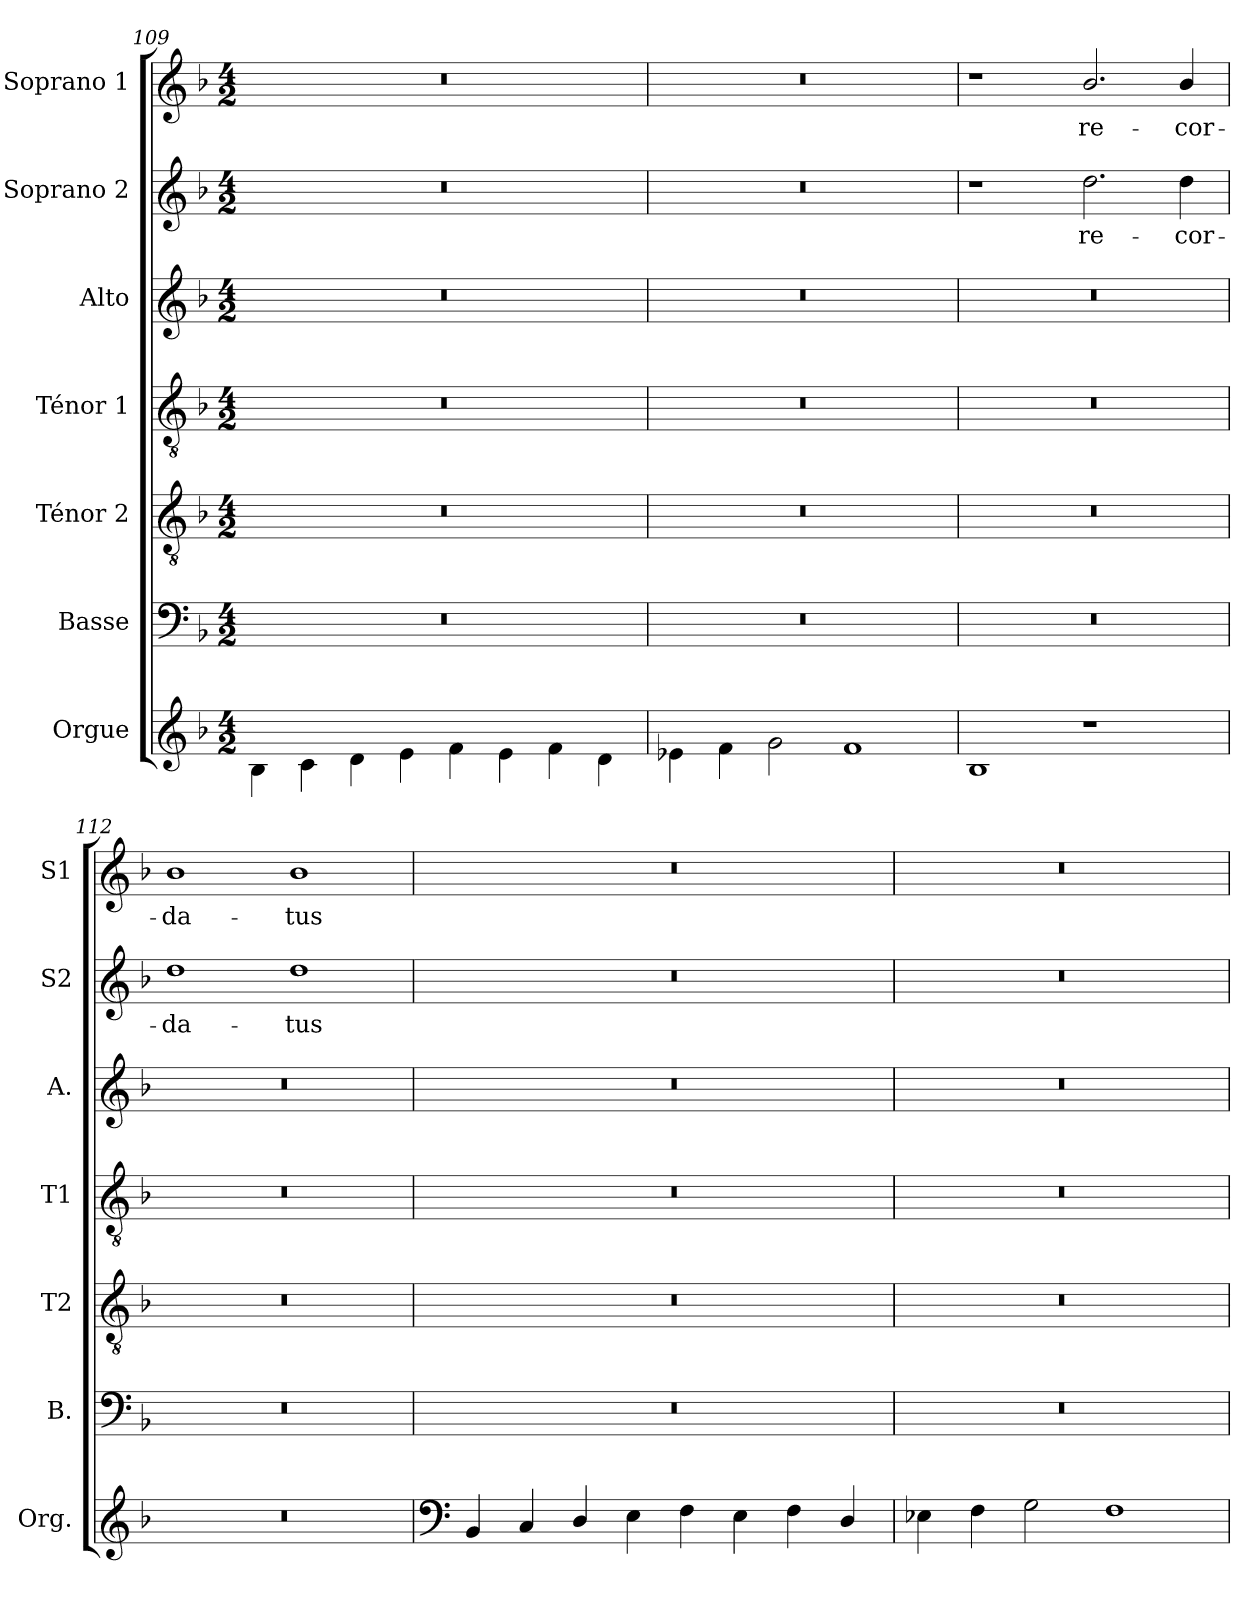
**kern	**kern	**kern	**kern	**kern	**kern	**text	**kern	**text
*part7	*part6	*part5	*part4	*part3	*part2	*part2	*part1	*part1
*staff7	*staff6	*staff5	*staff4	*staff3	*staff2	*staff2	*staff1	*staff1
*I"Orgue	*I"Basse	*I"Ténor 2	*I"Ténor 1	*I"Alto	*I"Soprano 2	*	*I"Soprano 1	*
*I'Org.	*I'B.	*I'T2	*I'T1	*I'A.	*I'S2	*	*I'S1	*
*clefG2	*clefF4	*clefGv2	*clefGv2	*clefG2	*clefG2	*	*clefG2	*
*k[b-]	*k[b-]	*k[b-]	*k[b-]	*k[b-]	*k[b-]	*	*k[b-]	*
*M4/2	*M4/2	*M4/2	*M4/2	*M4/2	*M4/2	*	*M4/2	*
=109	=109	=109	=109	=109	=109	=109	=109	=109
4B-\	0r	0r	0r	0r	0r	.	0r	.
4c\	.	.	.	.	.	.	.	.
4d\	.	.	.	.	.	.	.	.
4e\	.	.	.	.	.	.	.	.
4f\	.	.	.	.	.	.	.	.
4e\	.	.	.	.	.	.	.	.
4f\	.	.	.	.	.	.	.	.
4d\	.	.	.	.	.	.	.	.
=110	=110	=110	=110	=110	=110	=110	=110	=110
4e-X\	0r	0r	0r	0r	0r	.	0r	.
4f\	.	.	.	.	.	.	.	.
2g\	.	.	.	.	.	.	.	.
1f	.	.	.	.	.	.	.	.
=111	=111	=111	=111	=111	=111	=111	=111	=111
1B-	0r	0r	0r	0r	1r	.	1r	.
!	!	!	!	!	!	!LO:LY:b	!	!LO:LY:b
1r	.	.	.	.	2.dd\	re-	2.b-/	re-
!	!	!	!	!	!	!LO:LY:b	!	!LO:LY:b
.	.	.	.	.	4dd\	-cor-	4b-/	-cor-
=112	=112	=112	=112	=112	=112	=112	=112	=112
!	!	!	!	!	!	!LO:LY:b	!	!LO:LY:b
0r	0r	0r	0r	0r	1dd	-da-	1b-	-da-
!	!	!	!	!	!	!LO:LY:b	!	!LO:LY:b
.	.	.	.	.	1dd	-tus	1b-	-tus
=113	=113	=113	=113	=113	=113	=113	=113	=113
*clefF4	*	*	*	*	*	*	*	*
4BB-/	0r	0r	0r	0r	0r	.	0r	.
4C/	.	.	.	.	.	.	.	.
4D/	.	.	.	.	.	.	.	.
4E\	.	.	.	.	.	.	.	.
4F\	.	.	.	.	.	.	.	.
4E\	.	.	.	.	.	.	.	.
4F\	.	.	.	.	.	.	.	.
4D/	.	.	.	.	.	.	.	.
=114	=114	=114	=114	=114	=114	=114	=114	=114
4E-X\	0r	0r	0r	0r	0r	.	0r	.
4F\	.	.	.	.	.	.	.	.
2G\	.	.	.	.	.	.	.	.
1F	.	.	.	.	.	.	.	.
=	=	=	=	=	=	=	=	=
*-	*-	*-	*-	*-	*-	*-	*-	*-
